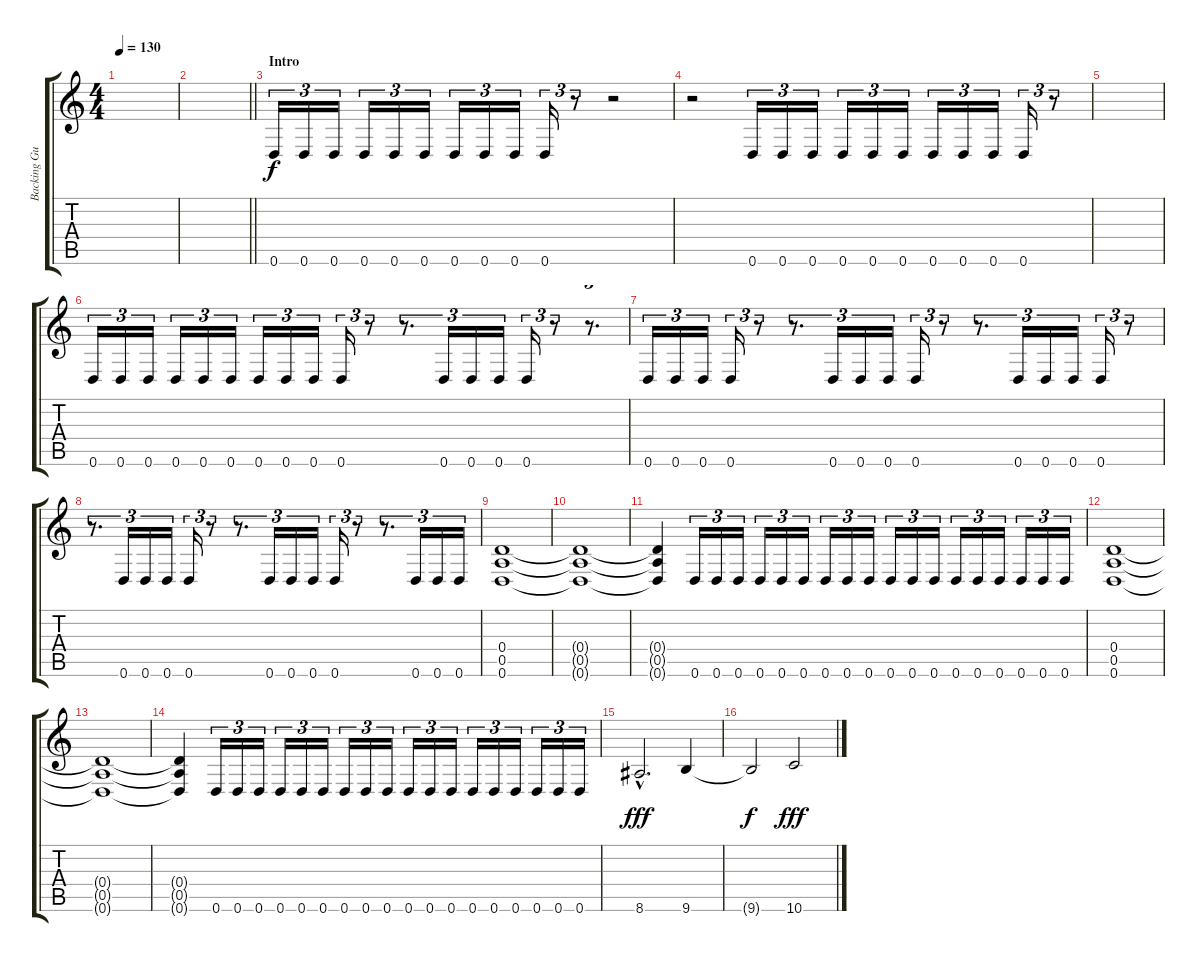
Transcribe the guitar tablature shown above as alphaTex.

\track ("Backing Guitar 1" "Backing Gu") {instrument distortionguitar}
\staff {score tabs}
\tuning (E4 B3 G3 D3 A2 D2) {hide}
\ts (4 4)
\tempo 130
\clef g2
\ks c
|
\barLineRight lightlight
|
\section ("" "Intro")
0.6.16{tu (3 2)} 0.6.16{tu (3 2)} 0.6.16{tu (3 2)} 0.6.16{tu (3 2)} 0.6.16{tu (3 2)} 0.6.16{tu (3 2)} 0.6.16{tu (3 2)} 0.6.16{tu (3 2)} 0.6.16{tu (3 2)} 0.6.16{tu (3 2)} r.8{tu (3 2)} r.2 |
r.2 0.6.16{tu (3 2)} 0.6.16{tu (3 2)} 0.6.16{tu (3 2)} 0.6.16{tu (3 2)} 0.6.16{tu (3 2)} 0.6.16{tu (3 2)} 0.6.16{tu (3 2)} 0.6.16{tu (3 2)} 0.6.16{tu (3 2)} 0.6.16{tu (3 2)} r.8{tu (3 2)} |
|
0.6.16{tu (3 2)} 0.6.16{tu (3 2)} 0.6.16{tu (3 2)} 0.6.16{tu (3 2)} 0.6.16{tu (3 2)} 0.6.16{tu (3 2)} 0.6.16{tu (3 2)} 0.6.16{tu (3 2)} 0.6.16{tu (3 2)} 0.6.16{tu (3 2)} r.8{tu (3 2)} r.8{d tu (3 2)} 0.6.16{tu (3 2)} 0.6.16{tu (3 2)} 0.6.16{tu (3 2)} 0.6.16{tu (3 2)} r.8{tu (3 2)} r.8{d tu (3 2)} |
0.6.16{tu (3 2)} 0.6.16{tu (3 2)} 0.6.16{tu (3 2)} 0.6.16{tu (3 2)} r.8{tu (3 2)} r.8{d tu (3 2)} 0.6.16{tu (3 2)} 0.6.16{tu (3 2)} 0.6.16{tu (3 2)} 0.6.16{tu (3 2)} r.8{tu (3 2)} r.8{d tu (3 2)} 0.6.16{tu (3 2)} 0.6.16{tu (3 2)} 0.6.16{tu (3 2)} 0.6.16{tu (3 2)} r.8{tu (3 2)} |
r.8{d tu (3 2)} 0.6.16{tu (3 2)} 0.6.16{tu (3 2)} 0.6.16{tu (3 2)} 0.6.16{tu (3 2)} r.8{tu (3 2)} r.8{d tu (3 2)} 0.6.16{tu (3 2)} 0.6.16{tu (3 2)} 0.6.16{tu (3 2)} 0.6.16{tu (3 2)} r.8{tu (3 2)} r.8{d tu (3 2)} 0.6.16{tu (3 2)} 0.6.16{tu (3 2)} 0.6.16{tu (3 2)} |
(0.4 0.5 0.6).1 |
(0.4{t} 0.5{t} 0.6{t}).1 |
(0.4{t} 0.5{t} 0.6{t}).4 0.6.16{tu (3 2)} 0.6.16{tu (3 2)} 0.6.16{tu (3 2)} 0.6.16{tu (3 2)} 0.6.16{tu (3 2)} 0.6.16{tu (3 2)} 0.6.16{tu (3 2)} 0.6.16{tu (3 2)} 0.6.16{tu (3 2)} 0.6.16{tu (3 2)} 0.6.16{tu (3 2)} 0.6.16{tu (3 2)} 0.6.16{tu (3 2)} 0.6.16{tu (3 2)} 0.6.16{tu (3 2)} 0.6.16{tu (3 2)} 0.6.16{tu (3 2)} 0.6.16{tu (3 2)} |
(0.4 0.5 0.6).1 |
(0.4{t} 0.5{t} 0.6{t}).1 |
(0.4{t} 0.5{t} 0.6{t}).4 0.6.16{tu (3 2)} 0.6.16{tu (3 2)} 0.6.16{tu (3 2)} 0.6.16{tu (3 2)} 0.6.16{tu (3 2)} 0.6.16{tu (3 2)} 0.6.16{tu (3 2)} 0.6.16{tu (3 2)} 0.6.16{tu (3 2)} 0.6.16{tu (3 2)} 0.6.16{tu (3 2)} 0.6.16{tu (3 2)} 0.6.16{tu (3 2)} 0.6.16{tu (3 2)} 0.6.16{tu (3 2)} 0.6.16{tu (3 2)} 0.6.16{tu (3 2)} 0.6.16{tu (3 2)} |
8.6{hac}.2{d dy fff} 9.6.4 |
9.6{t}.2{dy f} 10.6.2{dy fff}
